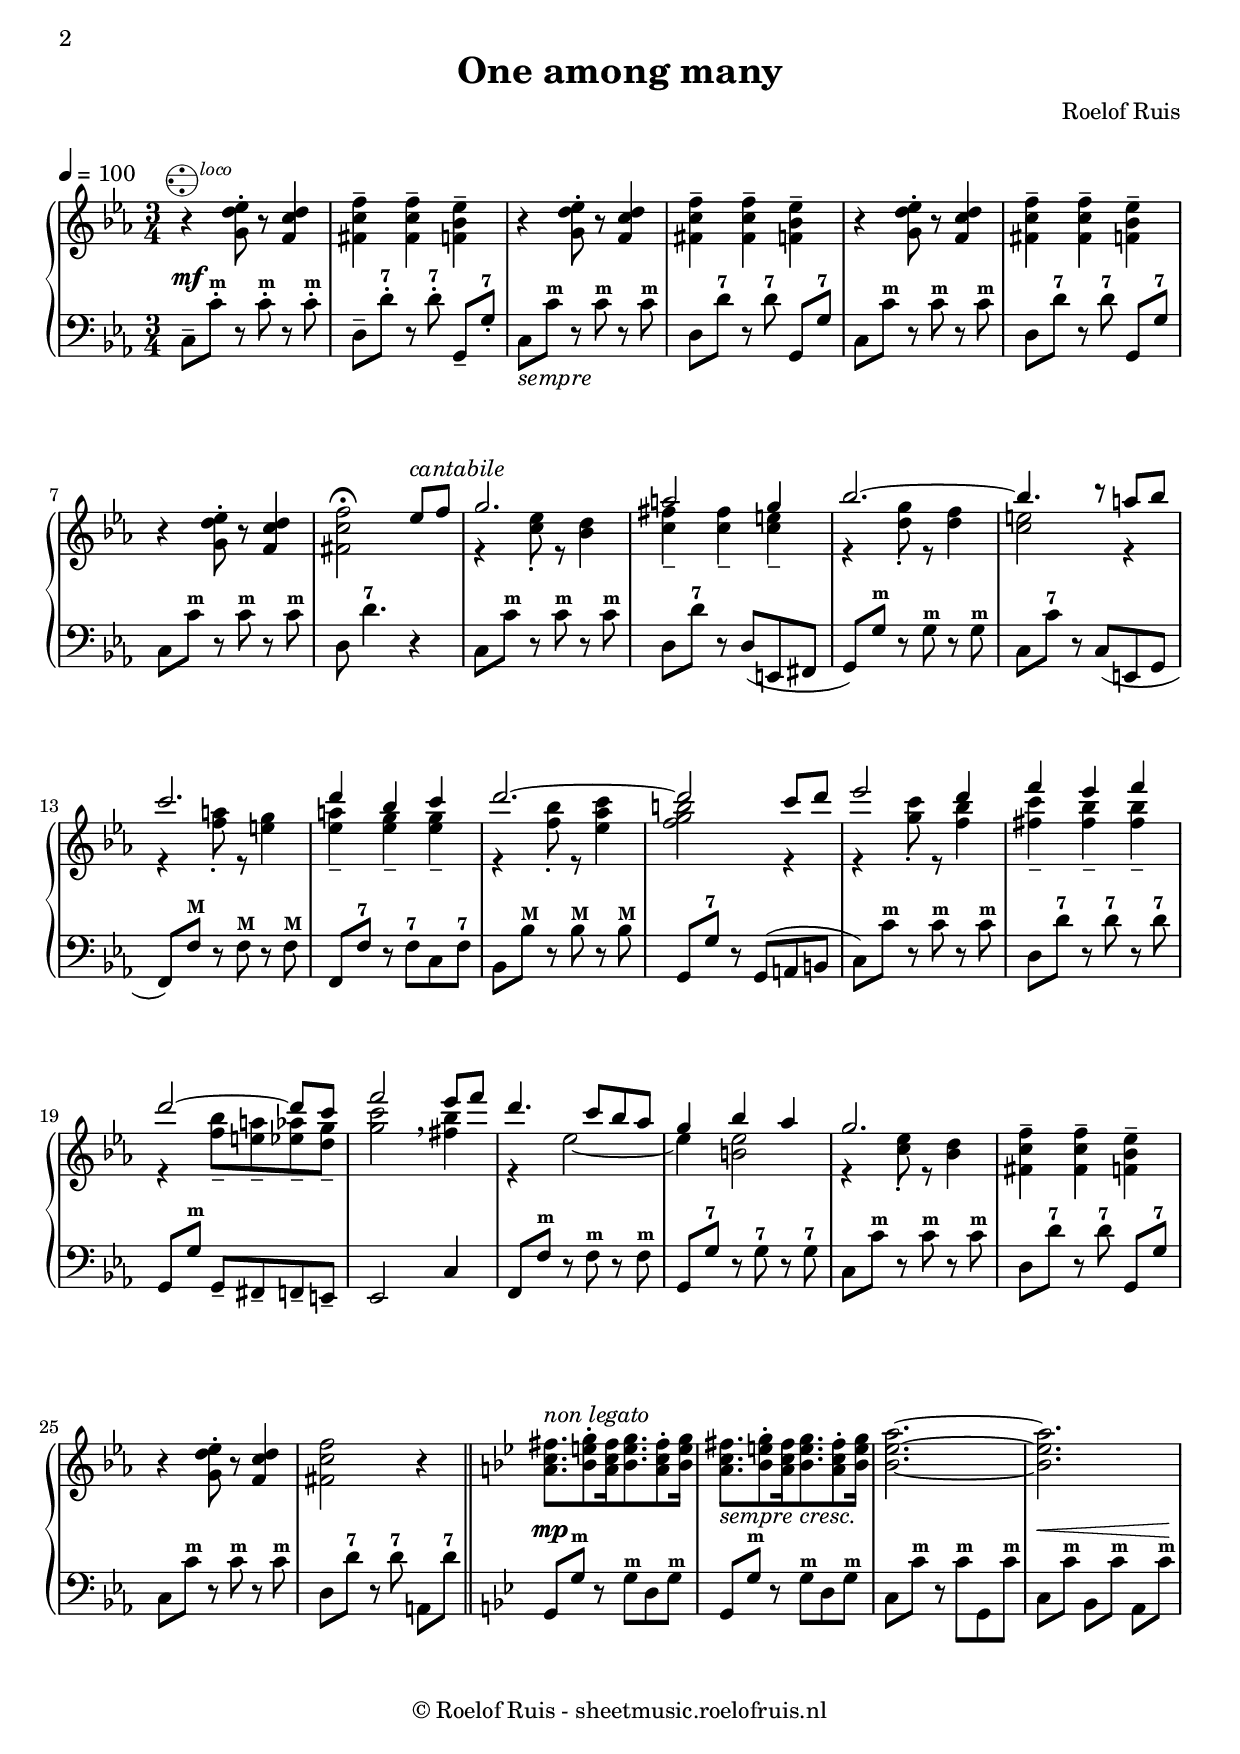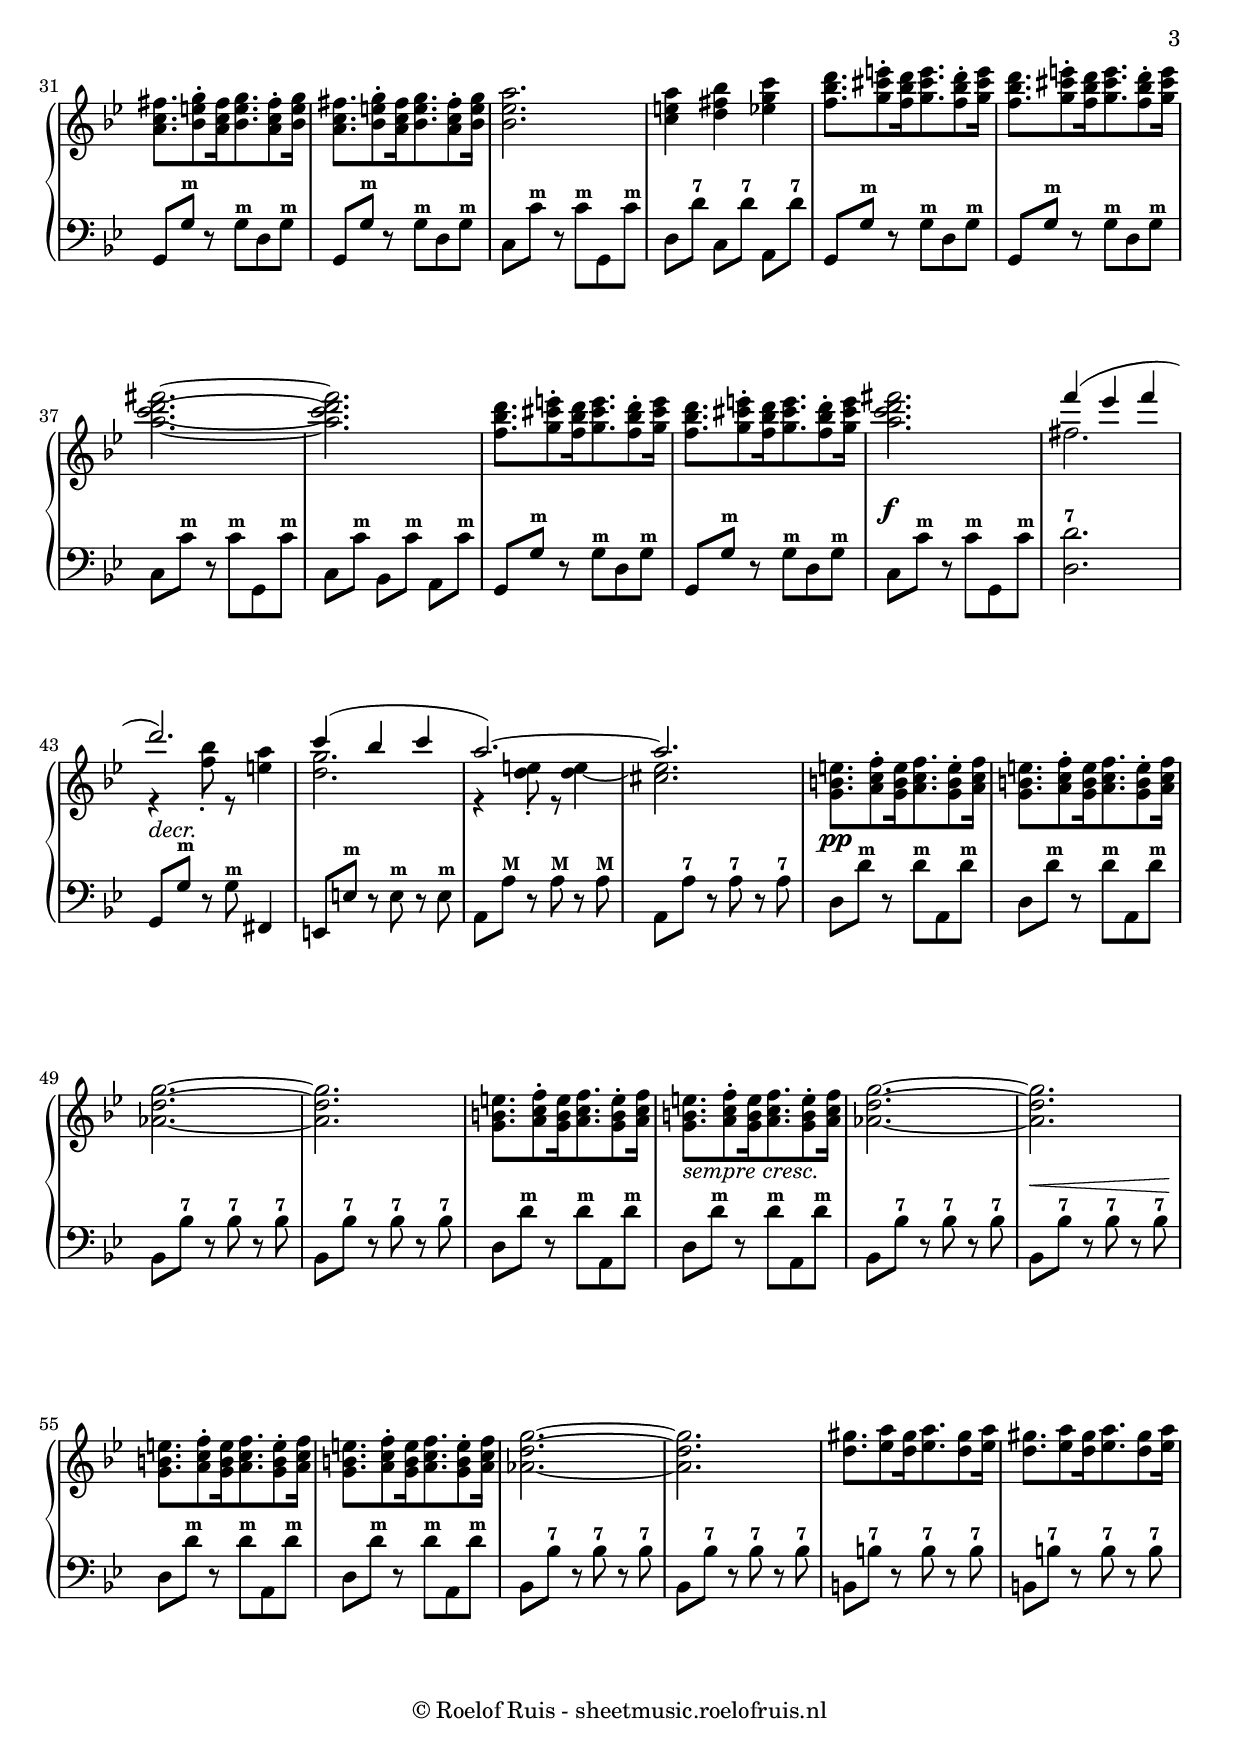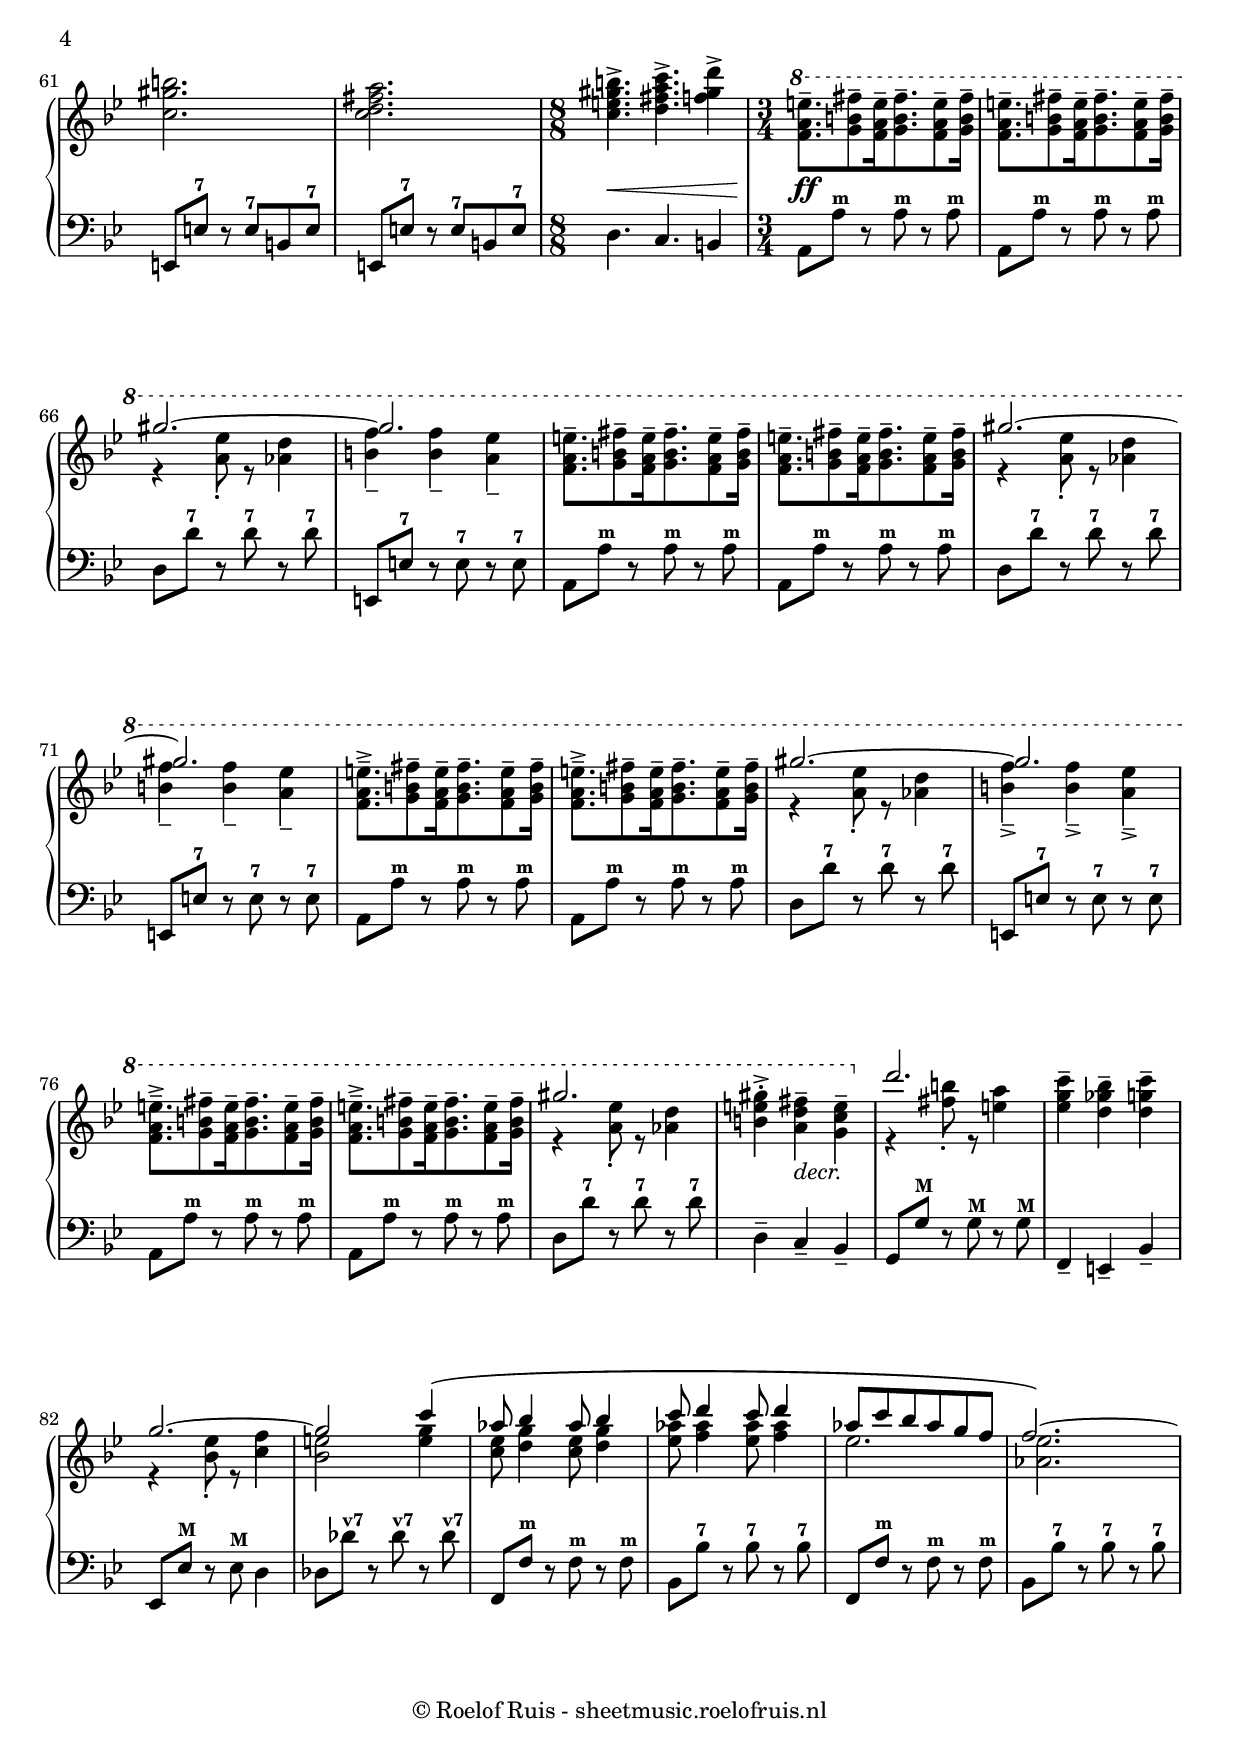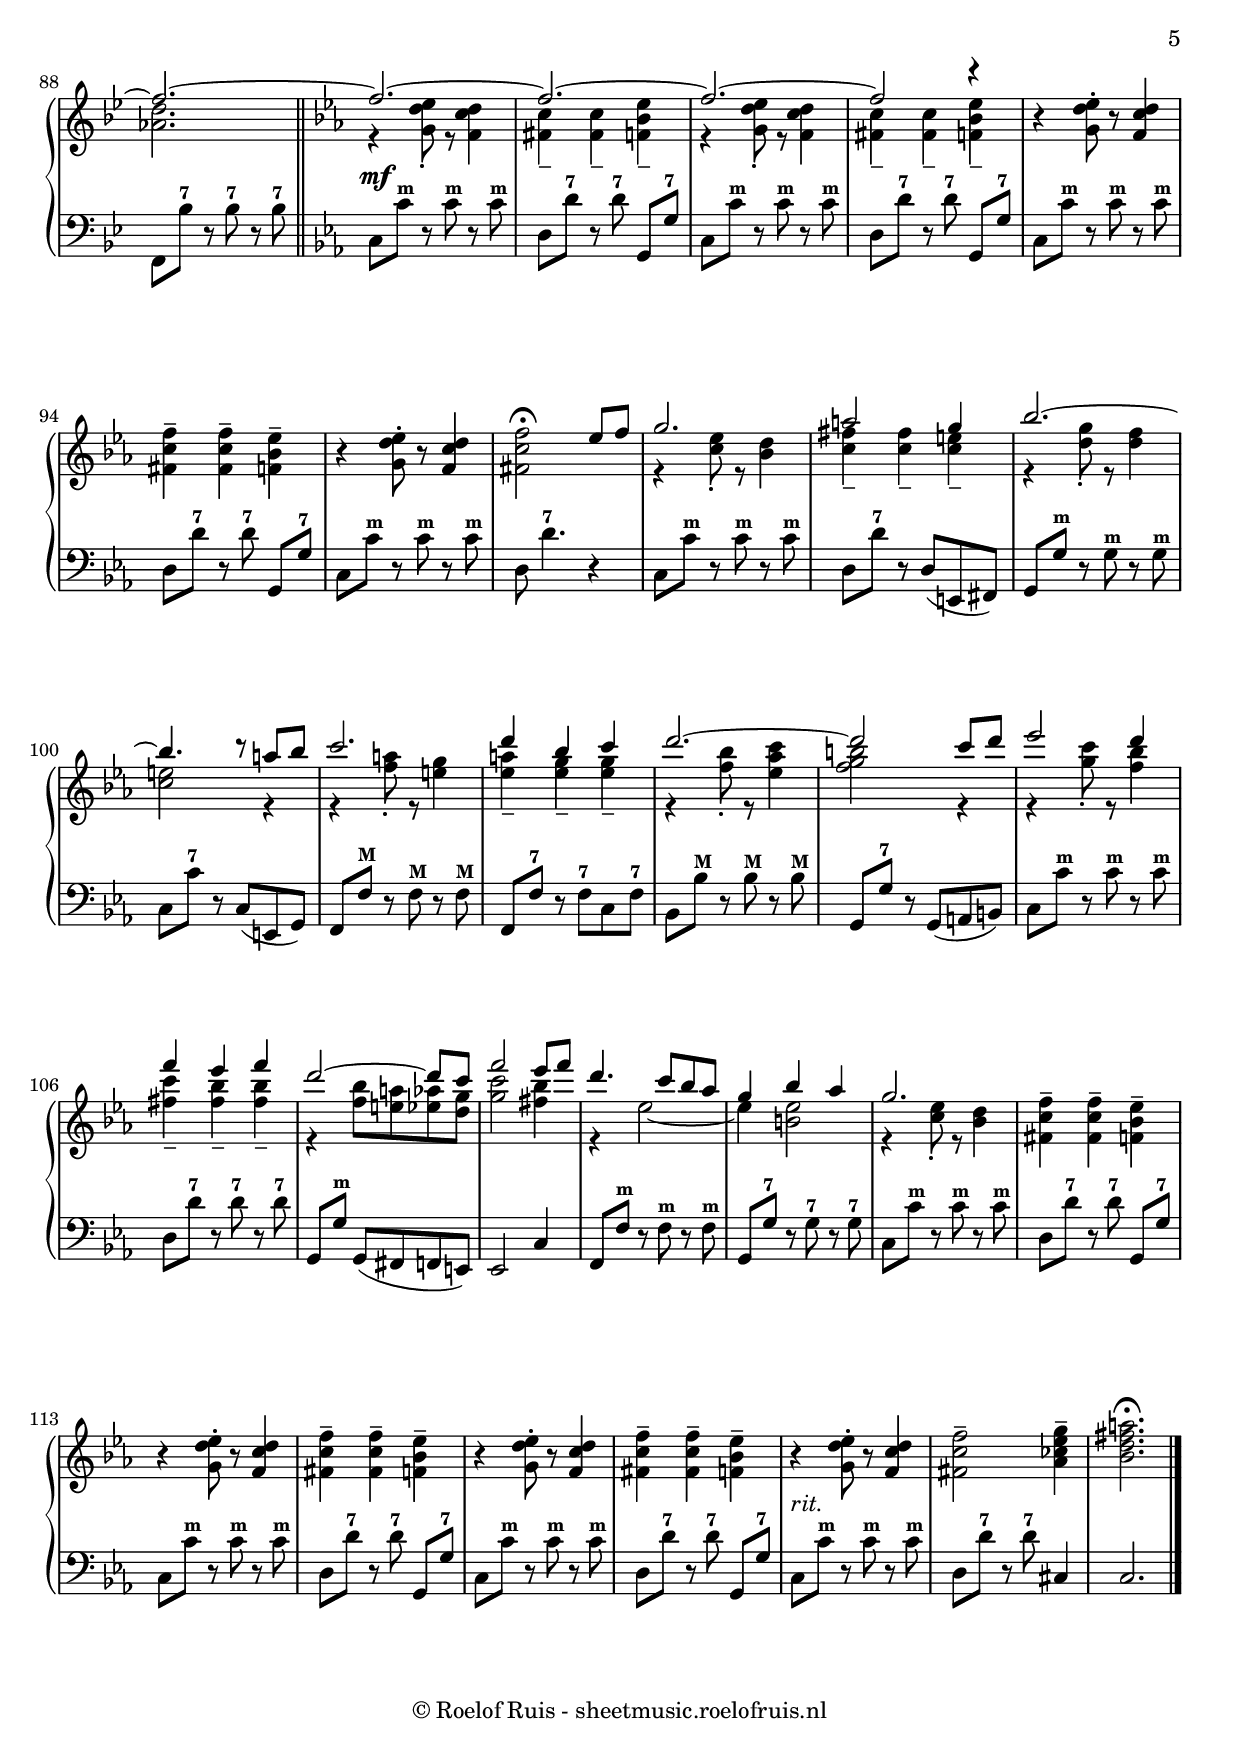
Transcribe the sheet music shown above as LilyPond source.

\version "2.20.0"

\version "2.20.0"

% ---- Bellows ----
out = ^\markup { \musicglyph #"accordion.pull" }
in = ^\markup { \musicglyph #"accordion.push" }

outsub = _\markup { \musicglyph #"accordion.pull" }
insub = _\markup { \musicglyph #"accordion.push" }

% ---- Basses ----
mj = ^\markup { \bold \magnify #0.8 { \roman M } }
mn = ^\markup { \bold \magnify #0.8 { \roman m } }
spt = ^\markup { \bold \magnify #0.8 { \roman 7 } }
vsp = ^\markup { \bold \magnify #0.8 { \roman v7 } }

bbass = _\markup {\box {\bold{BB}}}
sbass = _\markup {\box {\bold{SB}}}

% ---- Registers ----

eightva = \markup {\italic \translate #'(1.8 . 0) \raise #2 \magnify #0.8 {"8va"}}
loco    = \markup {\italic \translate #'(1.8 . 0) \raise #2 \magnify #0.8 {"loco"}}

dot = \markup {
  \musicglyph #"accordion.dot"
}

freebass = \markup {
  \musicglyph #"accordion.freebass"
}

discant = \markup {
  \musicglyph #"accordion.discant"
}

fbregz = ^\markup {
  \whiteout
  \combine
  \freebass
  \raise #0.5 \dot
}

fbrega = ^\markup {
  \whiteout
  \combine
  \freebass
  \raise #1.5 \dot
}

regz = ^\markup {
  \whiteout
  \combine
  \discant
  \raise #0.5 \dot
}

regez = ^\markup {
  \whiteout
  \combine
  \discant
    \combine
    \raise #0.5 \dot
    \eightva
}

rega = ^\markup {
  \whiteout
  \combine
  \discant
  \raise #1.5 \dot
}

regac = ^\markup {
  \whiteout
  \combine
  \discant
  \translate #'(-1 . 0) \raise #1.5 \dot
}

regzdba = ^\markup {
  \whiteout
  \combine
  \discant
  \combine
    \raise #0.5 \dot
    \combine
      \raise #1.5 \dot
      \translate #'(-1 . 0) \raise #1.5 \dot
}

regdbav = ^\markup {
  \whiteout
  \combine
  \discant
  \combine
    \raise #2.5 \dot
    \combine
      \raise #1.5 \dot
      \translate #'(-1 . 0) \raise #1.5 \dot
}

regav = ^\markup {
  \whiteout
  \combine
  \discant
  \combine
    \raise #2.5 \dot
    \raise #1.5 \dot
}

regdbaz = ^\markup {
  \whiteout
  \combine
  \discant
  \combine
    \raise #0.5 \dot
    \combine
      \raise #1.5 \dot
      \translate #'(-1 . 0) \raise #1.5 \dot
}

regdba = ^\markup {
  \whiteout
  \combine
  \discant
  \combine
    \raise #1.5 \dot
    \translate #'(-1 . 0) \raise #1.5 \dot
}

regza = ^\markup {
  \whiteout
  \combine
  \discant
  \combine
    \raise #0.5 \dot
    \raise #1.5 \dot
}

regeza = ^\markup {
  \whiteout
  \combine
  \discant
  \combine
    \raise #0.5 \dot
    \combine
      \raise #1.5 \dot
      \eightva
}

regzv = ^\markup {
  \whiteout
  \combine
  \discant
  \combine
    \raise #0.5 \dot
    \raise #2.5 \dot
}

regzav = ^\markup {
  \whiteout
  \combine
  \discant
  \combine
    \raise #2.5 \dot
    \combine
      \raise #1.5 \dot
      \raise #0.5 \dot
}

regezv = ^\markup {
  \whiteout
  \combine
  \discant
  \combine
    \raise #0.5 \dot
    \combine
      \raise #2.5 \dot
      \eightva
}

regzacv = ^\markup {
  \whiteout
  \combine
  \discant
  \combine
    \raise #2.5 \dot
    \combine
      \translate #'(-1 . 0) \raise #1.5 \dot
      \raise #0.5 \dot
}

regzacvl = ^\markup {
  \whiteout
  \combine
  \discant
  \combine
    \raise #2.5 \dot
    \combine
      \translate #'(-1 . 0) \raise #1.5 \dot
      \combine
        \raise # 0.5 \dot
        \loco
}

regzdbav = ^\markup {
  \whiteout
  \combine
  \discant
  \combine
    \raise #2.5 \dot
    \combine
      \raise #1.5 \dot
      \combine
      \translate #'(-1 . 0) \raise #1.5 \dot
      \raise #0.5 \dot
}









% ---- Other functionality ----

simile = \markup "simile"
subp = _\markup{ \italic sub \dynamic p }


staffAccordionRight = {
  \numericTimeSignature
  \key c \minor
  \clef treble
  \once \override Score.MetronomeMark #'X-offset = #0
  \tempo 4 = 100
  \time 3/4
  \relative c'' {
    r4^\regzacvl <es d g,>8-. r <d c f,>4 |
    <f c fis,>-- <f c fis,>-- <es bes f>-- |
    r4 <es d g,>8-. r <d c f,>4 |
    <f c fis,>-- <f c fis,>-- <es bes f>-- |
    r4 <es d g,>8-. r <d c f,>4 |
    <f c fis,>-- <f c fis,>-- <es bes f>-- |
    r4 <es d g,>8-. r <d c f,>4 |
    << {
      s2 es8^\markup {\italic "cantabile"} f |
      g2. |
      a2 g4 |
      bes2.~ |
      bes4. r8 a8 bes |
      c2. |
      d4 bes c |
      d2.~ |
      d2 c8 d |
      es2 d4 |
      f4 es f |
      d2~ d8 c |
      f2 \breathe es8 f |
      d4. c8 bes as |
      g4 bes as |
      g2. |
    } \\ { 
      <f c fis,>2^\fermata  s4 |
      r4 <es c>8-. r8 <d bes>4 |
      <fis c>4-- <fis c>-- <e c>-- |
      r4 <g d>8-. r8 <f d>4 |
      <e c>2 r4 |
      r4 <a f>8-. r8 <g e>4 |
      <a es>4-- <g es>-- <g es>-- |
      r4 <bes f>8-. r8 <c as es>4 |
      <b g f>2 r4 |
      r4 <c g>8-. r8 <bes f>4 |
      <c fis,>4-- <bes fis>-- <bes fis>-- |
      r4 <bes f>8-- <a e>-- <as es>-- <g d>-- |
      <c g>2  <bes fis>4 |
      r4 es,2~ |
      es4 <es b>2
      r4 <es c>8-. r8 <d bes>4 |  
    } >>
    
    <f c fis,>-- <f c fis,>-- <es bes f>-- |
    r4 <es d g,>8-. r <d c f,>4 |
    <f c fis,>2 r4 |
    
    \bar "||"
    \key g \minor
    
    <fis c a>8.^\markup {\italic "non legato"} <g e bes>8-. <fis c a>16 <g e bes>8. <fis c a>8-. <g e bes>16 |
    <fis c a>8. <g e bes>8-. <fis c a>16 <g e bes>8. <fis c a>8-. <g e bes>16 |
    <a~ es~ bes~>2. |
    <a es bes>2. |
    <fis c a>8. <g e bes>8-. <fis c a>16 <g e bes>8. <fis c a>8-. <g e bes>16 |
    <fis c a>8. <g e bes>8-. <fis c a>16 <g e bes>8. <fis c a>8-. <g e bes>16 |
    <a es bes>2. |
    <a e c>4 <bes fis d> <c g es> |
    
    <d bes f>8. <e cis g>8-. <d bes f>16 <e cis g>8. <d bes f>8-. <e cis g>16 |
    <d bes f>8. <e cis g>8-. <d bes f>16 <e cis g>8. <d bes f>8-. <e cis g>16 |
    <fis~ d~ c~ a~>2. |
    <fis d c a>2. |
    <d bes f>8. <e cis g>8-. <d bes f>16 <e cis g>8. <d bes f>8-. <e cis g>16 |
    <d bes f>8. <e cis g>8-. <d bes f>16 <e cis g>8. <d bes f>8-. <e cis g>16 |
    <fis d c a>2. |
    << {
      f4( es f |
      d2.) |
      c4( bes c |
      a2.)~ |
      a2. |
    } \\ {
      fis2. |
      r4 <bes f>8-. r8 <a e>4 |
      <g d>2. |
      r4 <e d>8-. r8 <e~ d>4 |
      <e cis>2. |
    } >>
    
    <e b g>8. <f c a>8-. <e b g>16 <f c a>8. <e b g>8-. <f c a>16 |
    <e b g>8. <f c a>8-. <e b g>16 <f c a>8. <e b g>8-. <f c a>16 |
    <g~ d~ as~>2. |
    <g d as>2. |
    <e b g>8. <f c a>8-. <e b g>16 <f c a>8. <e b g>8-. <f c a>16 |
    <e b g>8. <f c a>8-. <e b g>16 <f c a>8. <e b g>8-. <f c a>16 |
    <g~ d~ as~>2. |
    <g d as>2. |
    <e b g>8. <f c a>8-. <e b g>16 <f c a>8. <e b g>8-. <f c a>16 |
    <e b g>8. <f c a>8-. <e b g>16 <f c a>8. <e b g>8-. <f c a>16 |
    <g~ d~ as~>2. |
    <g d as>2. |
    <gis d>8. <a es>8 <gis d>16 <a es>8. <gis d>8 <a es>16 |
    <gis d>8. <a es>8 <gis d>16 <a es>8. <gis d>8 <a es>16 |
    <b gis c,>2. |
    <a fis d c>2. |

    \time 8/8
    <b gis e c>4.-> <c a fis d>-> <d gis, f>4-> |
    
    \time 3/4
    \ottava #1
    <e a, f>8.-- <fis b, g>8-- <e a, f>16-- <fis b, g>8.-- <e a, f>8-- <fis b, g>16-- |
    <e a, f>8.-- <fis b, g>8-- <e a, f>16-- <fis b, g>8.-- <e a, f>8-- <fis b, g>16-- |
    << {
      gis2.~
      gis2. |
    } \\ {
      r4 <es a,>8-. r8 <d as>4 |
      <f b,>4-- <f b,>-- <es a,>-- |
    } >>
    <e a, f>8.-- <fis b, g>8-- <e a, f>16-- <fis b, g>8.-- <e a, f>8-- <fis b, g>16-- |
    <e a, f>8.-- <fis b, g>8-- <e a, f>16-- <fis b, g>8.-- <e a, f>8-- <fis b, g>16-- |
    << {
      gis2.~
      gis2. |
    } \\ {
      r4 <es a,>8-. r8 <d as>4 |
      <f b,>4-- <f b,>-- <es a,>-- |
    } >>
    <e a, f>8.---> <fis b, g>8-- <e a, f>16-- <fis b, g>8.-- <e a, f>8-- <fis b, g>16-- |
    <e a, f>8.---> <fis b, g>8-- <e a, f>16-- <fis b, g>8.-- <e a, f>8-- <fis b, g>16-- |
    << {
      gis2.~
      gis2. |
    } \\ {
      r4 <es a,>8-. r8 <d as>4 |
      <f b,>4---> <f b,>---> <es a,>---> |
    } >>
    <e a, f>8.---> <fis b, g>8-- <e a, f>16-- <fis b, g>8.-- <e a, f>8-- <fis b, g>16-- |
    <e a, f>8.---> <fis b, g>8-- <e a, f>16-- <fis b, g>8.-- <e a, f>8-- <fis b, g>16-- |
    << {
      gis2.
    } \\ {
      r4 <es a,>8-. r8 <d as>4 |
    } >>
    <gis e b>4-.-> <fis d a>-- <e c g>-- |
    \ottava #0
    << { d2. } \\ { r4 <b fis>8-. r8 <a e>4 | } >>
    <c g es>4-- <bes ges d>-- <c g d>-- |
    << { 
      g2.~ |
      g2 c4\( |
      as8 bes4 as8 bes4 |
      c8 d4 c8 d4 |
      as8 c bes as g f |
      f2.\)~ |
      f2.~ |
    } \\ {
      r4 <es bes>8-. r8 <f c>4 |
      <e bes>2 <g e>4 |
      <es c>8 <g d>4 <es c>8 <g d>4 |
      <as es>8 <as f>4 <as es>8 <as f>4 |
      es2. |
      <es as,>2. |
      <d as>2. |
    } >>
    
    \bar "||"
    \key c \minor

    << {
      f2.~ |
      f2.~ |
      f2.~ |
      f2 r4 |
    } \\ {
      r4 <es d g,>8-. r8 <d c f,>4 |
      <c fis,>4-- <c fis,>-- <es bes f>-- |
      r4 <es d g,>8-. r8 <d c f,>4 |
      <c fis,>4-- <c fis,>4-- <es bes f>--
    } >>
    r4 <es d g,>8-. r <d c f,>4 |
    <f c fis,>-- <f c fis,>-- <es bes f>-- |
    r4 <es d g,>8-. r <d c f,>4 |
    << {
      s2 es8 f |
      g2. |
      a2 g4 |
      bes2.~ |
      bes4. r8 a8 bes |
      c2. |
      d4 bes c |
      d2.~ |
      d2 c8 d |
      es2 d4 |
      f4 es f |
      d2~ d8 c |
      f2 es8 f |
      d4. c8 bes as |
      g4 bes as |
      g2. |
    } \\ { 
      <f c fis,>2^\fermata  s4 |
      r4 <es c>8-. r8 <d bes>4 |
      <fis c>4-- <fis c>-- <e c>-- |
      r4 <g d>8-. r8 <f d>4 |
      <e c>2 r4 |
      r4 <a f>8-. r8 <g e>4 |
      <a es>4-- <g es>-- <g es>-- |
      r4 <bes f>8-. r8 <c as es>4 |
      <b g f>2 r4 |
      r4 <c g>8-. r8 <bes f>4 |
      <c fis,>4-- <bes fis>-- <bes fis>-- |
      r4 <bes f>8 <a e> <as es> <g d> |
      <c g>2 <bes fis>4 |
      r4 es,2~ |
      es4 <es b>2
      r4 <es c>8-. r8 <d bes>4 |  
    } >>
    
    <f c fis,>-- <f c fis,>-- <es bes f>-- |
    r4 <es d g,>8-. r <d c f,>4 |
    <f c fis,>-- <f c fis,>-- <es bes f>-- |
    r4 <es d g,>8-. r <d c f,>4 |
    <f c fis,>-- <f c fis,>-- <es bes f>-- |
    r4 <es d g,>8-. r <d c f,>4 |
    <f c fis,>2-- <g es ces as>4-- |
    <a fis d bes>2.\fermata |
    
  }
}

staffAccordionLeft = {
  \numericTimeSignature
  \key c \minor
  \clef bass
  \time 3/4
  c8-- c'-.\mn r8 c'-.\mn r8 c'-.\mn |
  d8-- d'-.\spt r8 d'-.\spt g,--[ g-.]\spt |
  c8_\markup {\italic "sempre"} c'\mn r8 c'\mn r8 c'\mn |
  d8 d'\spt r8 d'\spt g,[ g]\spt |
  c8 c'\mn r8 c'\mn r8 c'\mn |
  d8 d'\spt r8 d'\spt g,[ g]\spt |
  c8 c'\mn r8 c'\mn r8 c'\mn |
  d8 d'4.\spt r4 |
  
  c8 c'\mn r8 c'\mn r8 c'\mn |
  d8 d'\spt r8 d8( e, fis, |
  g,8) g\mn r8 g\mn  r8 g\mn |
  c8 c'\spt r8 c[( e, g,] |
  f,8) f\mj r8 f\mj r8 f\mj |
  f,8 f\spt r8 f\spt c8 f\spt |
  bes, bes\mj r8 bes\mj r8 bes\mj |
  g,8 g\spt r8 g,( a, b, |
  c8) c'\mn r8 c'\mn r8 c'\mn |
  d d'\spt r8 d'\spt r8 d'\spt |
  g,8[ g]\mn g,-- fis,-- f,-- e,-- |
  es,2 c4 |
  f,8 f\mn r8 f\mn r8 f\mn |
  g,8 g\spt r8 g\spt r8 g\spt |
  c8 c'\mn r8 c'\mn r8 c'\mn |
  d8 d'\spt r8 d'\spt g,[ g]\spt |
  c8 c'\mn r8 c'\mn r8 c'\mn |
  d8 d'\spt r8 d'\spt a,[ d']\spt |

  \bar "||"
  \key g \minor
  
  g,8 g\mn r8 g\mn d g\mn |
  g,8 g\mn r8 g\mn d g\mn |
  c8 c'\mn r8 c'\mn g, c'\mn |
  c8[ c']\mn bes,[ c']\mn a,[ c']\mn |
  g,8 g\mn r8 g\mn d g\mn |
  g,8 g\mn r8 g\mn d g\mn |
  c8 c'\mn r8 c'\mn g, c'\mn |
  d8[ d']\spt c[ d']\spt a,[ d']\spt
  g,8 g\mn r8 g\mn d g\mn |
  g,8 g\mn r8 g\mn d g\mn |
  c8 c'\mn r8 c'\mn g, c'\mn |
  c8[ c']\mn bes,[ c']\mn a,[ c']\mn |
  g,8 g\mn r8 g\mn d g\mn |
  g,8 g\mn r8 g\mn d g\mn |
  c8 c'\mn r8 c'\mn g, c'\mn |
  <d d'>2.\spt |
  g,8 g\mn r8 g\mn fis,4 |
  e,8 e\mn r8 e\mn r8 e\mn |
  a, a\mj r8 a\mj r8 a\mj |
  a, a\spt r8 a\spt r8 a\spt |

  d8 d'\mn r8 d'\mn a, d'\mn |
  d8 d'\mn r8 d'\mn a, d'\mn |
  bes, bes\spt r8 bes\spt r8 bes\spt |
  bes, bes\spt r8 bes\spt r8 bes\spt |
  d8 d'\mn r8 d'\mn a, d'\mn |
  d8 d'\mn r8 d'\mn a, d'\mn |
  bes, bes\spt r8 bes\spt r8 bes\spt |
  bes, bes\spt r8 bes\spt r8 bes\spt |
  d8 d'\mn r8 d'\mn a, d'\mn |
  d8 d'\mn r8 d'\mn a, d'\mn |
  bes, bes\spt r8 bes\spt r8 bes\spt |
  bes, bes\spt r8 bes\spt r8 bes\spt |
  b, b\spt r8 b\spt r8 b\spt |
  b, b\spt r8 b\spt r8 b\spt |
  e, e\spt r8 e\spt b, e\spt |
  e, e\spt r8 e\spt b, e\spt |
  
  \time 8/8
  d4. c b,4 |
  
  \time 3/4
  a,8 a\mn r8 a\mn r8 a\mn |
  a, a\mn r8 a\mn r8 a\mn |
  d8 d'\spt r8 d'\spt r8 d'\spt |
  e,8 e\spt r8 e\spt r8 e\spt |
  a,8 a\mn r8 a\mn r8 a\mn |
  a, a\mn r8 a\mn r8 a\mn |
  d8 d'\spt r8 d'\spt r8 d'\spt |
  e,8 e\spt r8 e\spt r8 e\spt |
  a,8 a\mn r8 a\mn r8 a\mn |
  a, a\mn r8 a\mn r8 a\mn |
  d8 d'\spt r8 d'\spt r8 d'\spt |
  e,8 e\spt r8 e\spt r8 e\spt |
  a,8 a\mn r8 a\mn r8 a\mn |
  a, a\mn r8 a\mn r8 a\mn |
  d8 d'\spt r8 d'\spt r8 d'\spt |
  d4-- c-- bes,-- |
  g,8 g\mj r8 g\mj r8 g\mj |
  f,4-- e,-- bes,-- |
  es,8 es\mj r8 es\mj d4 |
  des8 des'\vsp r8 des'\vsp r8 des'\vsp |
  f,8 f\mn r8 f\mn r8 f\mn |
  bes, bes\spt r8 bes\spt r8 bes\spt |
  f,8 f\mn r8 f\mn r8 f\mn |
  bes, bes\spt r8 bes\spt r8 bes\spt |
  f, bes\spt r8 bes\spt r8 bes\spt |

  \bar "||"
  \key c \minor

  c8 c'\mn r8 c'\mn r8 c'\mn |
  d8 d'\spt r8 d'\spt g,[ g]\spt |
  c8 c'\mn r8 c'\mn r8 c'\mn |
  d8 d'\spt r8 d'\spt g,[ g]\spt |
  c8 c'\mn r8 c'\mn r8 c'\mn |
  d8 d'\spt r8 d'\spt g,[ g]\spt |
  c8 c'\mn r8 c'\mn r8 c'\mn |
  d8 d'4.\spt r4 |
  c8 c'\mn r8 c'\mn r8 c'\mn |
  d8 d'\spt r8 d8( e, fis,) |
  g,8 g\mn r8 g\mn  r8 g\mn |
  c8 c'\spt r8 c[( e, g,]) |
  f,8 f\mj r8 f\mj r8 f\mj |
  f,8 f\spt r8 f\spt c8 f\spt |
  bes, bes\mj r8 bes\mj r8 bes\mj |
  g,8 g\spt r8 g,( a, b,) |
  c8 c'\mn r8 c'\mn r8 c'\mn |
  d d'\spt r8 d'\spt r8 d'\spt |
  g,8[ g]\mn g,( fis, f, e,) |
  es,2 c4 |
  f,8 f\mn r8 f\mn r8 f\mn |
  g,8 g\spt r8 g\spt r8 g\spt |
  c8 c'\mn r8 c'\mn r8 c'\mn |
  d8 d'\spt r8 d'\spt g,[ g]\spt |
  c8 c'\mn r8 c'\mn r8 c'\mn |
  d8 d'\spt r8 d'\spt g,[ g]\spt |
  c8 c'\mn r8 c'\mn r8 c'\mn |
  d8 d'\spt r8 d'\spt g,[ g]\spt |
  c8 c'\mn r8 c'\mn r8 c'\mn |
  d8 d'\spt r8 d'\spt cis4 |
  c2. |
  \bar "|."

}

dynamicsStaff = \new Dynamics {
  \time 3/4
  s2.\mf s2. s2. s2. s2. s2. s2. s2. |
  s2. s2. s2. s2. s2. s2. s2. s2. |
  s2. s2. s2. s2. s2. s2. s2. s2. s2. s2. |
  s2.\mp s2.^\markup {\italic "sempre cresc."}
  s2. s2.\< s2.\! s2. s2. s2. s2. s2. |
  s2. s2. s2. s2. s2.\f s2. s2.^\markup {\italic "decr."} s2.|
  s2. s2. |
  s2.\pp s2. s2. s2. s2. s2.^\markup{\italic "sempre cresc."} s2. s2.\< |
  s2.\! s2. s2. s2. s2. s2. s2. s2.
  \time 8/8
  s1\< |
  \time 3/4
  s2.\ff s2. s2. s2. |
  s2. s2. s2. s2. |
  s2. s2. s2. s2. |
  s2. s2. s2. s4 s2^\markup{\italic "decr."} |
  s2. s2. s2. s2. s2. s2. s2. s2. s2. |
  s2.\mf s2. s2. s2. s2. s2. s2. s2. |
  s2. s2. s2. s2. s2. s2. s2. s2. |
  s2. s2. s2. s2. s2. s2. s2. s2. |
  s2. s2. s2. s2. s2.^\markup{\italic "rit."} s2. s2. |
  
}

\book {

  \header {
    title = "One among many"
    composer = "Roelof Ruis"
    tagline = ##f
    instrumentName = "Accordion Solo"
    year = "2016"
    description = "A jazz piece starting with a soothing melody and slowly evolving central part. I tried to combine the left and right hands to create an interesting rythmic movement."
    info = "For standard bass - Difficulty: Hard"
    permission = "Explicit permission is granted to NOVAM Nederland to publish this work on their website for free."
    projecturl = "https://github.com/RoelofRuis/free-sheets"
    version = "November 2020 - 2"
  }

  \paper {
    max-systems-per-page = 5
    min-systems-per-page = 5
    indent = 0.0
    ragged-last-bottom = ##f
    print-all-headers = ##t
    
    system-system-spacing = #'(
      (basic-distance . 8)
      (minimum-distance . 8)
      (padding . 5)
      (stretchability . 30)
    )
    
    bookTitleMarkup = \markup {
      \column {
        \vspace #3
        \fill-line { \fontsize #8 \fromproperty #'header:title }
        \vspace #2
        \fill-line { \fontsize #6 \italic \fromproperty #'header:composer }
        \vspace #.5
        \fill-line { \fontsize #2 \fromproperty #'header:year }
        \vspace #3
        \fill-line { \fontsize #4 \fromproperty #'header:instrumentName }
        \vspace #10
        \override #'(line-width . 55)
        \fontsize #1
        \justify-field #'header:description
        \vspace #1
        \fontsize #1
        \justify-field #'header:info
        \vspace #4
        \override #'(line-width . 55)
        \fontsize #1
        \justify-field #'header:permission
        \vspace #1
        \vspace #14
        \justify { \char ##x00A9 Roelof Ruis \concat { " - Version " \fromproperty #'header:version } }
        \typewriter { \fromproperty #'header:projecturl }
      }
    }
    
    oddFooterMarkup = \markup {
      \fill-line {
        \center-column {
          \on-the-fly #part-first-page ""
          \on-the-fly #not-first-page \line { \char ##x00A9 Roelof Ruis - sheetmusic.roelofruis.nl }
        }
      }
    }  
  }

  \score {
    \header {
      breakbefore = ##t
    }

    \new PianoStaff <<
    \new Staff = "right" \with {
      midiInstrument = "bright acoustic"
    } \staffAccordionRight
    \dynamicsStaff
    \new Staff = "left" \with {
      midiInstrument = "bright acoustic"
    } \staffAccordionLeft
    >>

    \layout {}
    
    \midi {}
  }
}
